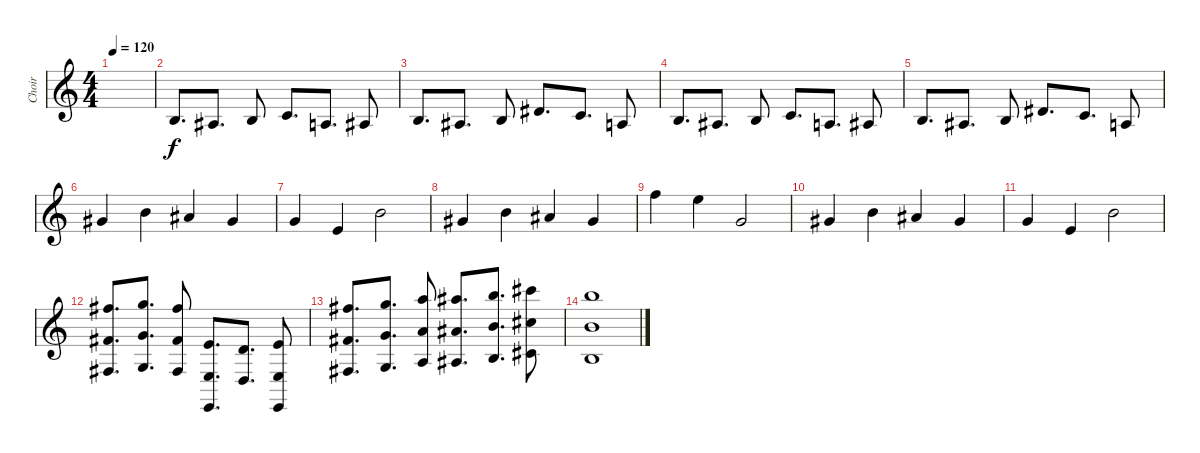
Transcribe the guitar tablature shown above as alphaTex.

\track ("Choir" "Choir") {instrument choiraahs}
\staff {score}
\tuning (E4 B3 G3 D3 A2 E2) {hide}
\ts (4 4)
\tempo 120
\clef g2
\ks c
|
4.3.8{d} 3.3.8{d} 4.3.8 5.3.8{d} 2.3.8{d} 3.3.8 |
4.3.8{d} 3.3.8{d} 4.3.8 4.2.8{d} 5.3.8{d} 2.3.8 |
4.3.8{d} 3.3.8{d} 4.3.8 5.3.8{d} 2.3.8{d} 3.3.8 |
4.3.8{d} 3.3.8{d} 4.3.8 4.2.8{d} 5.3.8{d} 2.3.8 |
4.1.4 7.1.4 6.1.4 9.2.4 |
8.2.4 0.1.4 7.1.2 |
4.1.4 7.1.4 6.1.4 9.2.4 |
13.1.4 12.1.4 8.2.2 |
4.1.4 7.1.4 6.1.4 9.2.4 |
8.2.4 0.1.4 7.1.2 |
(2.1 19.2 4.4).8{d volume 16} (3.1 20.2 0.3).8{d} (14.1 7.2 4.4).8 (0.1 2.4 0.6).8{d} (3.2 0.4).8{d} (0.1 2.4 0.6).8 |
(2.1 19.2 4.4).8{d volume 16} (3.1 20.2 0.3).8{d} (17.1 10.2 2.3).8 (18.1 11.2 8.4).8{d} (19.1 12.2 4.3).8{d} (21.1 14.2 11.4).8 |
(19.1 12.2 9.4).1
